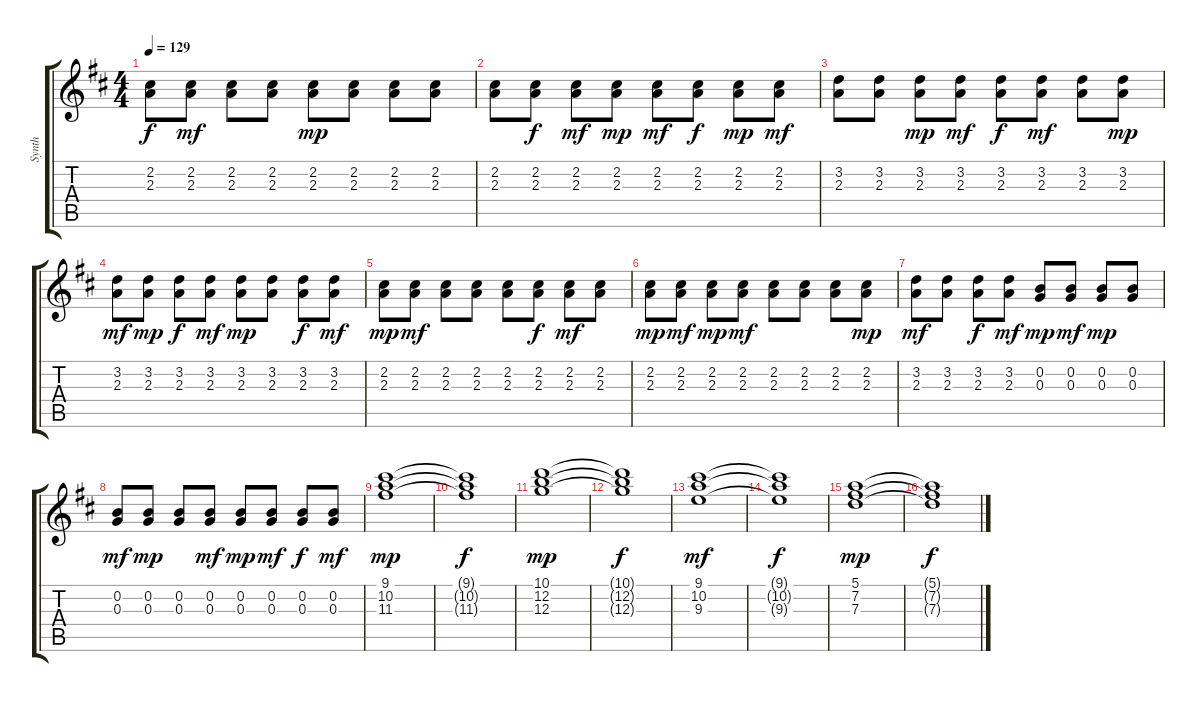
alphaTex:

\track ("Synth" "Synth") {instrument electricguitarjazz}
\staff {score tabs}
\tuning (E4 B3 G3 D3 A2 E2) {hide}
\ts (4 4)
\tempo 129
\clef g2
\ks d
(2.2 2.3).8{dy f} (2.2 2.3).8{dy mf} (2.2 2.3).8 (2.2 2.3).8 (2.2 2.3).8{dy mp} (2.2 2.3).8 (2.2 2.3).8 (2.2 2.3).8 |
(2.2 2.3).8 (2.2 2.3).8{dy f} (2.2 2.3).8{dy mf} (2.2 2.3).8{dy mp} (2.2 2.3).8{dy mf} (2.2 2.3).8{dy f} (2.2 2.3).8{dy mp} (2.2 2.3).8{dy mf} |
(3.2 2.3).8 (3.2 2.3).8 (3.2 2.3).8{dy mp} (3.2 2.3).8{dy mf} (3.2 2.3).8{dy f} (3.2 2.3).8{dy mf} (3.2 2.3).8 (3.2 2.3).8{dy mp} |
(3.2 2.3).8{dy mf} (3.2 2.3).8{dy mp} (3.2 2.3).8{dy f} (3.2 2.3).8{dy mf} (3.2 2.3).8{dy mp} (3.2 2.3).8 (3.2 2.3).8{dy f} (3.2 2.3).8{dy mf} |
(2.2 2.3).8{dy mp} (2.2 2.3).8{dy mf} (2.2 2.3).8 (2.2 2.3).8 (2.2 2.3).8 (2.2 2.3).8{dy f} (2.2 2.3).8{dy mf} (2.2 2.3).8 |
(2.2 2.3).8{dy mp} (2.2 2.3).8{dy mf} (2.2 2.3).8{dy mp} (2.2 2.3).8{dy mf} (2.2 2.3).8 (2.2 2.3).8 (2.2 2.3).8 (2.2 2.3).8{dy mp} |
(3.2 2.3).8{dy mf} (3.2 2.3).8 (3.2 2.3).8{dy f} (3.2 2.3).8{dy mf} (0.2 0.3).8{dy mp} (0.2 0.3).8{dy mf} (0.2 0.3).8{dy mp} (0.2 0.3).8 |
(0.2 0.3).8{dy mf} (0.2 0.3).8{dy mp} (0.2 0.3).8 (0.2 0.3).8{dy mf} (0.2 0.3).8{dy mp} (0.2 0.3).8{dy mf} (0.2 0.3).8{dy f} (0.2 0.3).8{dy mf} |
(9.1 10.2 11.3).1{dy mp} |
(9.1{t} 10.2{t} 11.3{t}).1{dy f} |
(10.1 12.2 12.3).1{dy mp} |
(10.1{t} 12.2{t} 12.3{t}).1{dy f} |
(9.1 10.2 9.3).1{dy mf} |
(9.1{t} 10.2{t} 9.3{t}).1{dy f} |
(5.1 7.2 7.3).1{dy mp} |
(5.1{t} 7.2{t} 7.3{t}).1{dy f}
